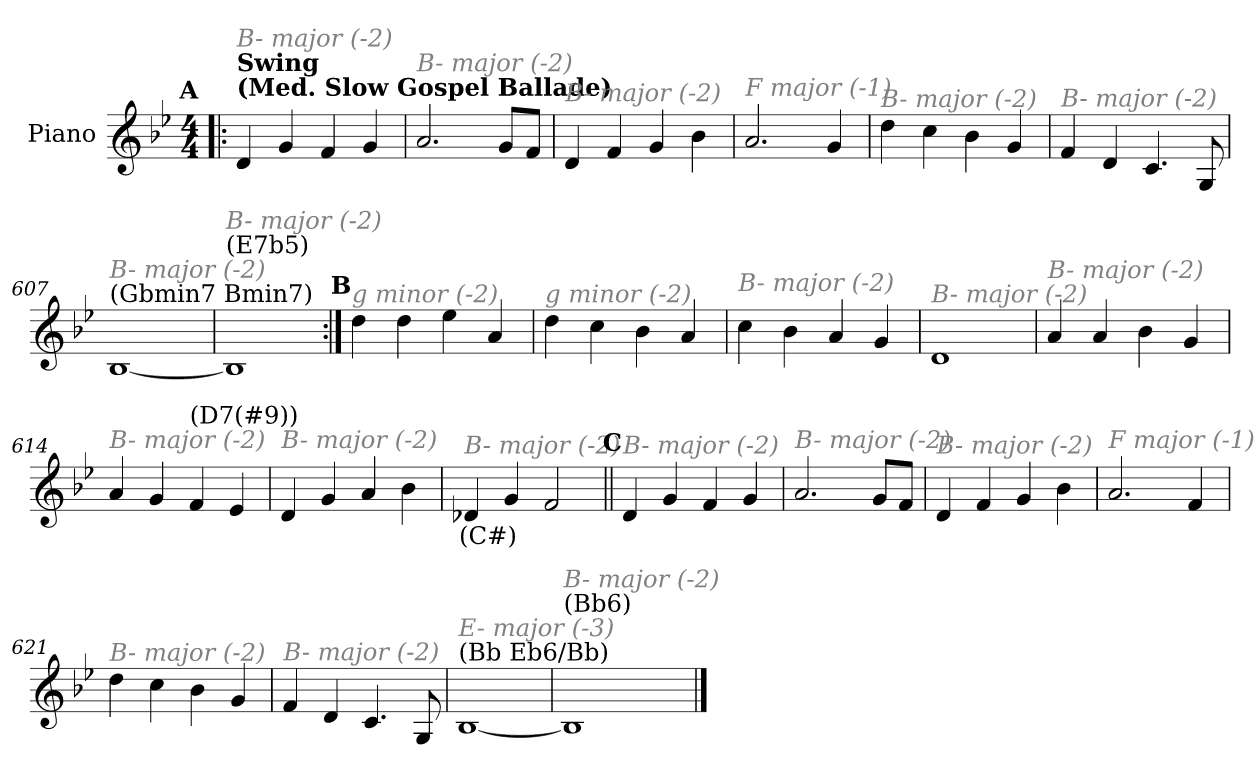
**kern	**text
*part1	*part1
*staff1	*staff1
*I"Piano	*
*I'Pno.	*
*clefG2	*
*k[b-e-]	*
*M4/4	*
!!LO:REH:place=s1:a:enc=none:fs=14:t=A
=1!|:	=1!|:
!LO:TX:a:B:t=(Med. Slow Gospel Ballade)	!
!LO:TX:a:B:t=Swing	!
!LO:TX:i:color=#808080:t=B- major (-2)	!
4d/	.
4g/	.
4f/	.
4g/	.
=602	=602
!LO:TX:i:color=#808080:t=B- major (-2)	!
2.a/	.
8g/L	.
8f/J	.
=603	=603
!LO:TX:i:color=#808080:t=B- major (-2)	!
4d/	.
4f/	.
4g/	.
4b-\	.
=604	=604
!LO:TX:i:color=#808080:t=F major (-1)	!
2.a/	.
4g/	.
!!LO:LB:g=z
=605	=605
!LO:TX:i:color=#808080:t=B- major (-2)	!
4dd\	.
4cc\	.
4b-\	.
4g/	.
=606	=606
!LO:TX:i:color=#808080:t=B- major (-2)	!
4f/	.
4d/	.
4.c/	.
8G/	.
=607	=607
!LO:TX:a:t=(Gbmin7  Bmin7)	!
!LO:TX:i:color=#808080:t=B- major (-2)	!
[1B-	.
=608	=608
!LO:TX:a:t=(E7b5)	!
!LO:TX:i:color=#808080:t=B- major (-2)	!
1B-]	.
!!LO:LB:g=z
!!LO:REH:place=s1:a:enc=none:fs=14:t=B
=609:|!	=609:|!
!LO:TX:i:color=#808080:t=g minor (-2)	!
4dd\	.
4dd\	.
4ee-\	.
4a/	.
=610	=610
!LO:TX:i:color=#808080:t=g minor (-2)	!
4dd\	.
4cc\	.
4b-\	.
4a/	.
=611	=611
!LO:TX:i:color=#808080:t=B- major (-2)	!
4cc\	.
4b-\	.
4a/	.
4g/	.
=612	=612
!LO:TX:i:color=#808080:t=B- major (-2)	!
1d	.
!!LO:LB:g=z
=613	=613
!LO:TX:i:color=#808080:t=B- major (-2)	!
4a/	.
4a/	.
4b-\	.
4g/	.
=614	=614
!LO:TX:i:color=#808080:t=B- major (-2)	!
4a/	.
4g/	.
!LO:TX:a:t=(D7(#9))	!
4f/	.
4e-/	.
=615	=615
!LO:TX:i:color=#808080:t=B- major (-2)	!
4d/	.
4g/	.
4a/	.
4b-\	.
=616	=616
!LO:TX:i:color=#808080:t=B- major (-2)	!
4d-Xi/	(C#)
4g/	.
2f/	.
!!LO:LB:g=z
!!LO:REH:place=s1:a:enc=none:fs=14:t=C
=617||	=617||
!LO:TX:i:color=#808080:t=B- major (-2)	!
4d/	.
4g/	.
4f/	.
4g/	.
=618	=618
!LO:TX:i:color=#808080:t=B- major (-2)	!
2.a/	.
8g/L	.
8f/J	.
=619	=619
!LO:TX:i:color=#808080:t=B- major (-2)	!
4d/	.
4f/	.
4g/	.
4b-\	.
=620	=620
!LO:TX:i:color=#808080:t=F major (-1)	!
2.a/	.
4f/	.
!!LO:LB:g=z
=621	=621
!LO:TX:i:color=#808080:t=B- major (-2)	!
4dd\	.
4cc\	.
4b-\	.
4g/	.
=622	=622
!LO:TX:i:color=#808080:t=B- major (-2)	!
4f/	.
4d/	.
4.c/	.
8G/	.
=623	=623
!LO:TX:a:t=(Bb   Eb6/Bb)	!
!LO:TX:i:color=#808080:t=E- major (-3)	!
[1B-	.
=624	=624
!LO:TX:a:t=(Bb6)	!
!LO:TX:i:color=#808080:t=B- major (-2)	!
1B-]	.
==	==
*-	*-
